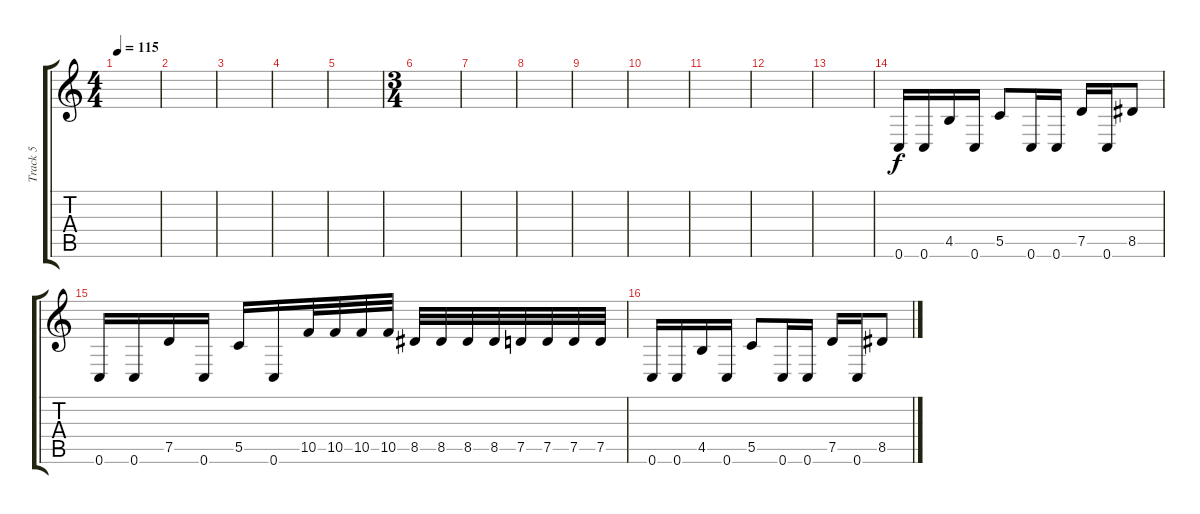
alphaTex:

\track ("Track 5" "Track 5") {instrument distortionguitar}
\staff {score tabs}
\tuning (D4 A3 F3 C3 G2 C2) {hide}
\ts (4 4)
\tempo 115
\clef g2
\ks c
|
|
|
|
|
\ts (3 4)
|
|
|
|
|
|
|
|
0.6.16 0.6.16 4.5.16 0.6.16 5.5.8 0.6.16 0.6.16 7.5.16 0.6.16 8.5.8 |
0.6.16 0.6.16 7.5.16 0.6.16 5.5.16 0.6.16 10.5.32 10.5.32 10.5.32 10.5.32 8.5.32 8.5.32 8.5.32 8.5.32 7.5.32 7.5.32 7.5.32 7.5.32 |
0.6.16 0.6.16 4.5.16 0.6.16 5.5.8 0.6.16 0.6.16 7.5.16 0.6.16 8.5.8
